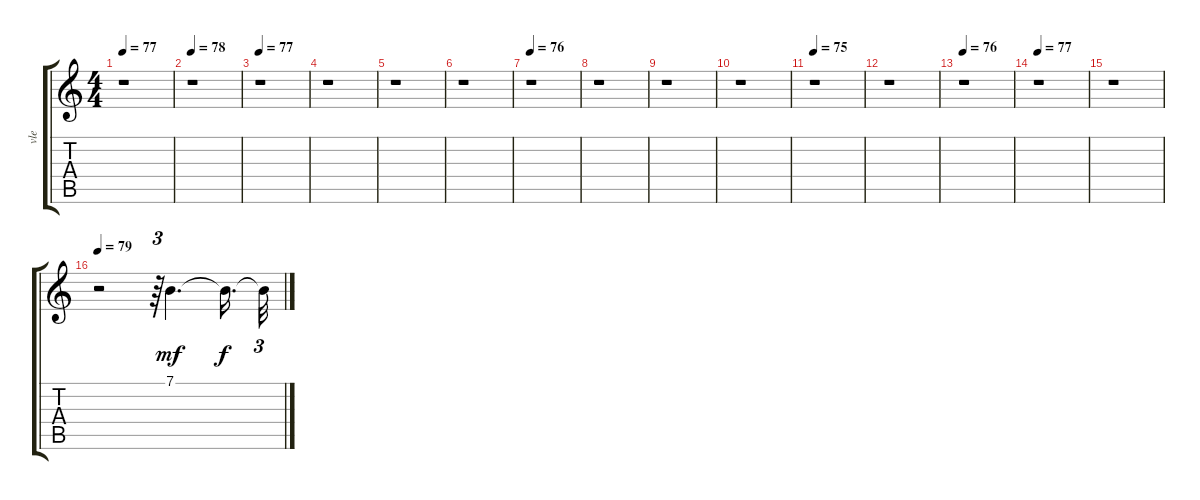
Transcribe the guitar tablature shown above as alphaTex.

\track ("vle" "vle") {instrument stringensemble2}
\staff {score tabs}
\tuning (E4 B3 G3 D3 A2 E2) {hide}
\ts (4 4)
\tempo 77
\clef g2
\ks c
r.1{dy f} |
\tempo 78
r.1 |
\tempo 77
r.1 |
r.1 |
r.1 |
r.1 |
\tempo 76
r.1 |
r.1 |
r.1 |
r.1 |
\tempo 75
r.1 |
r.1 |
\tempo 76
r.1 |
\tempo 77
r.1 |
r.1 |
\tempo 79
r.2 r.64{tu (3 2)} 7.1.4{d dy mf instrument stringensemble2} 7.1{t}.16{d dy f} 7.1{t}.32{tu (3 2)}
